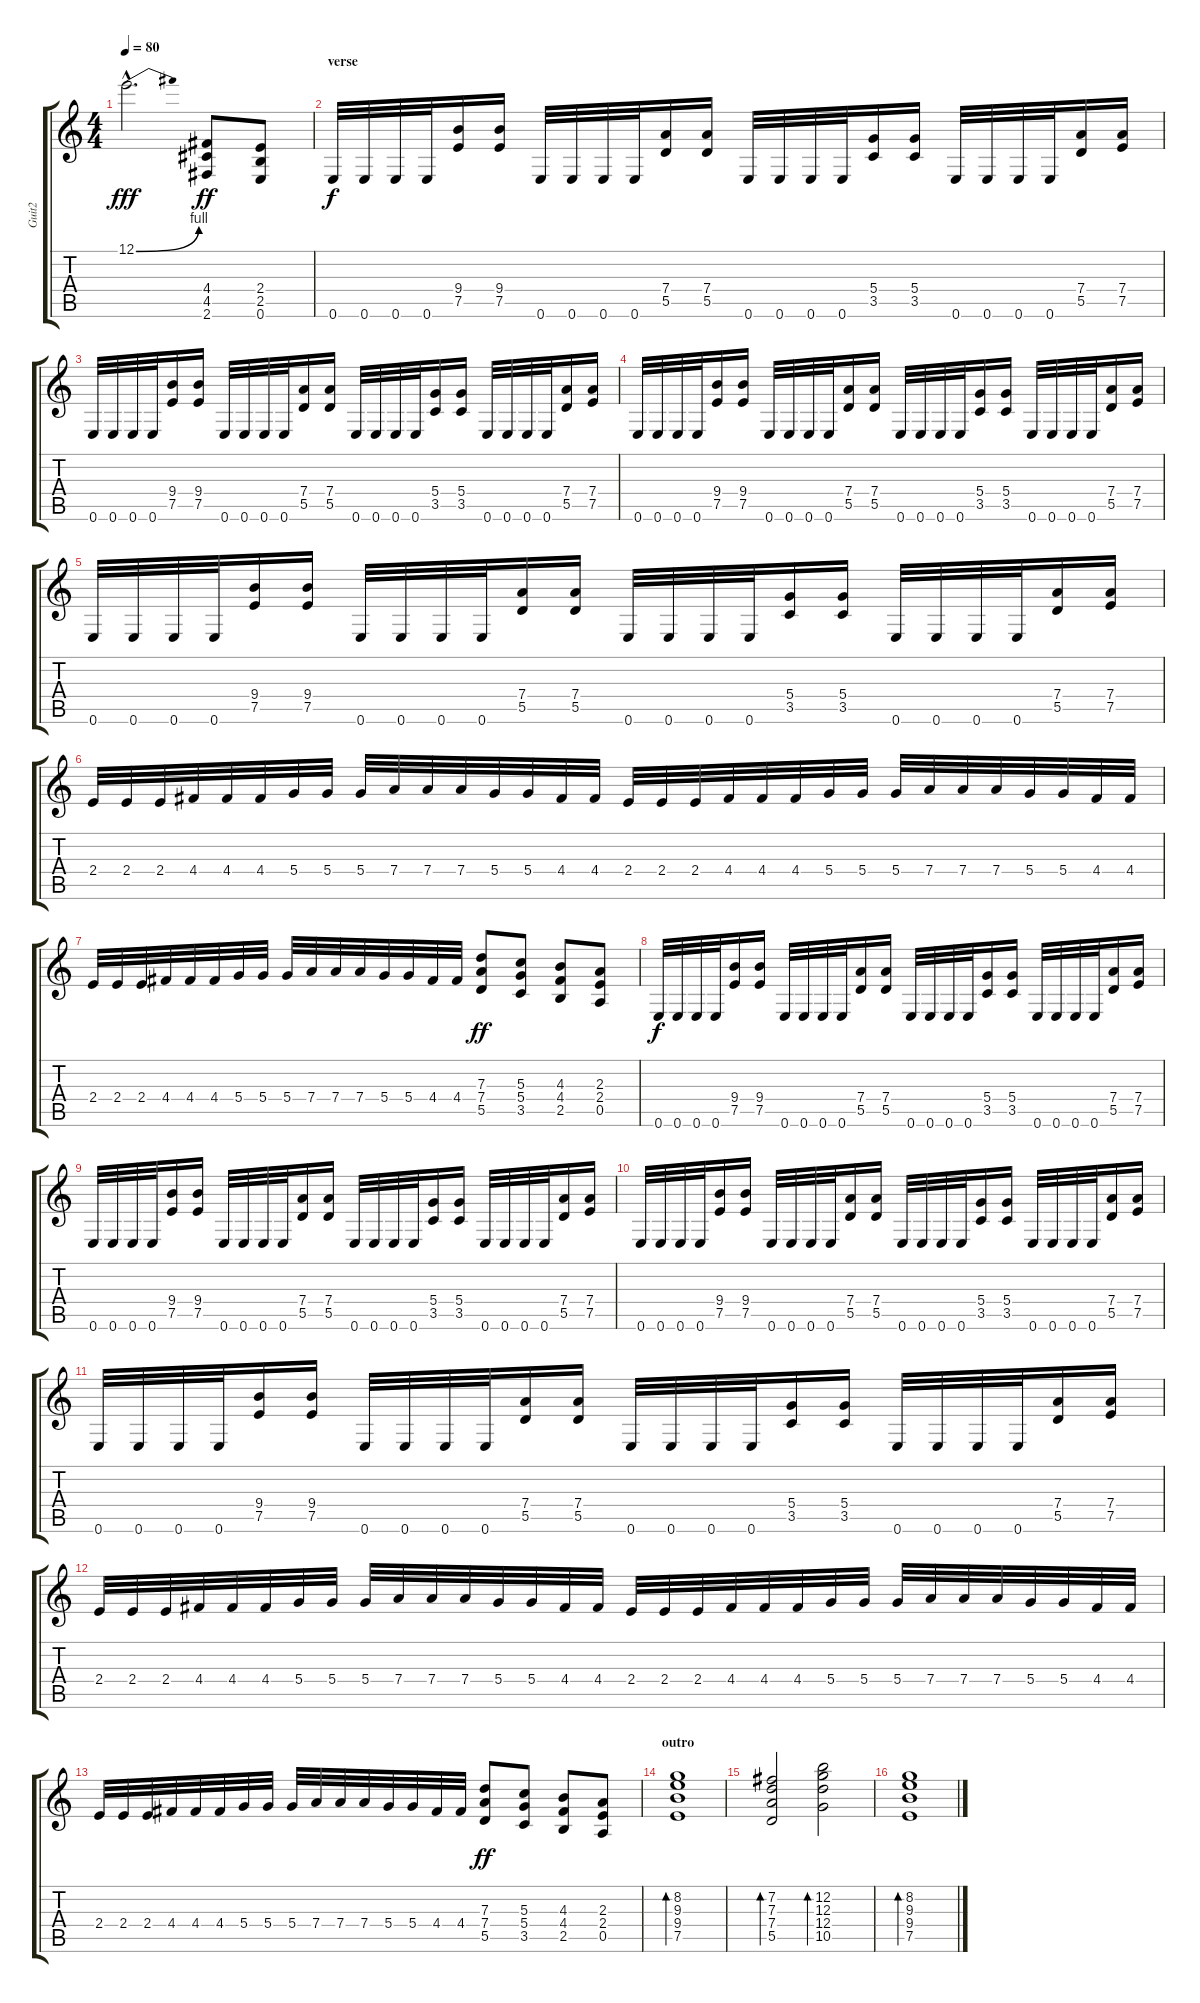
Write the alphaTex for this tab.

\track ("Guit2" "Guit2") {instrument electricguitarclean}
\staff {score tabs}
\tuning (E4 B3 G3 D3 A2 E2) {hide}
\ts (4 4)
\tempo 80
\clef g2
\ks c
12.1{be (bend 0 0 60 4) hac}.2{d dy fff} (4.4 4.5 2.6).8{dy ff} (2.4 2.5 0.6).8 |
\section ("" "verse")
0.6.32{dy f volume 11 instrument overdrivenguitar} 0.6.32 0.6.32 0.6.32 (9.4 7.5).16 (9.4 7.5).16 0.6.32 0.6.32 0.6.32 0.6.32 (7.4 5.5).16 (7.4 5.5).16 0.6.32 0.6.32 0.6.32 0.6.32 (5.4 3.5).16 (5.4 3.5).16 0.6.32 0.6.32 0.6.32 0.6.32 (7.4 5.5).16 (7.4 7.5).16 |
0.6.32 0.6.32 0.6.32 0.6.32 (9.4 7.5).16 (9.4 7.5).16 0.6.32 0.6.32 0.6.32 0.6.32 (7.4 5.5).16 (7.4 5.5).16 0.6.32 0.6.32 0.6.32 0.6.32 (5.4 3.5).16 (5.4 3.5).16 0.6.32 0.6.32 0.6.32 0.6.32 (7.4 5.5).16 (7.4 7.5).16 |
0.6.32{volume 11 instrument overdrivenguitar} 0.6.32 0.6.32 0.6.32 (9.4 7.5).16 (9.4 7.5).16 0.6.32 0.6.32 0.6.32 0.6.32 (7.4 5.5).16 (7.4 5.5).16 0.6.32 0.6.32 0.6.32 0.6.32 (5.4 3.5).16 (5.4 3.5).16 0.6.32 0.6.32 0.6.32 0.6.32 (7.4 5.5).16 (7.4 7.5).16 |
0.6.32 0.6.32 0.6.32 0.6.32 (9.4 7.5).16 (9.4 7.5).16 0.6.32 0.6.32 0.6.32 0.6.32 (7.4 5.5).16 (7.4 5.5).16 0.6.32 0.6.32 0.6.32 0.6.32 (5.4 3.5).16 (5.4 3.5).16 0.6.32 0.6.32 0.6.32 0.6.32 (7.4 5.5).16 (7.4 7.5).16 |
2.4.32 2.4.32 2.4.32 4.4.32 4.4.32 4.4.32 5.4.32 5.4.32 5.4.32 7.4.32 7.4.32 7.4.32 5.4.32 5.4.32 4.4.32 4.4.32 2.4.32 2.4.32 2.4.32 4.4.32 4.4.32 4.4.32 5.4.32 5.4.32 5.4.32 7.4.32 7.4.32 7.4.32 5.4.32 5.4.32 4.4.32 4.4.32 |
2.4.32 2.4.32 2.4.32 4.4.32 4.4.32 4.4.32 5.4.32 5.4.32 5.4.32 7.4.32 7.4.32 7.4.32 5.4.32 5.4.32 4.4.32 4.4.32 (7.3 7.4 5.5).8{dy ff} (5.3 5.4 3.5).8 (4.3 4.4 2.5).8 (2.3 2.4 0.5).8 |
0.6.32{dy f volume 11 instrument overdrivenguitar} 0.6.32 0.6.32 0.6.32 (9.4 7.5).16 (9.4 7.5).16 0.6.32 0.6.32 0.6.32 0.6.32 (7.4 5.5).16 (7.4 5.5).16 0.6.32 0.6.32 0.6.32 0.6.32 (5.4 3.5).16 (5.4 3.5).16 0.6.32 0.6.32 0.6.32 0.6.32 (7.4 5.5).16 (7.4 7.5).16 |
0.6.32 0.6.32 0.6.32 0.6.32 (9.4 7.5).16 (9.4 7.5).16 0.6.32 0.6.32 0.6.32 0.6.32 (7.4 5.5).16 (7.4 5.5).16 0.6.32 0.6.32 0.6.32 0.6.32 (5.4 3.5).16 (5.4 3.5).16 0.6.32 0.6.32 0.6.32 0.6.32 (7.4 5.5).16 (7.4 7.5).16 |
0.6.32{volume 11 instrument overdrivenguitar} 0.6.32 0.6.32 0.6.32 (9.4 7.5).16 (9.4 7.5).16 0.6.32 0.6.32 0.6.32 0.6.32 (7.4 5.5).16 (7.4 5.5).16 0.6.32 0.6.32 0.6.32 0.6.32 (5.4 3.5).16 (5.4 3.5).16 0.6.32 0.6.32 0.6.32 0.6.32 (7.4 5.5).16 (7.4 7.5).16 |
0.6.32 0.6.32 0.6.32 0.6.32 (9.4 7.5).16 (9.4 7.5).16 0.6.32 0.6.32 0.6.32 0.6.32 (7.4 5.5).16 (7.4 5.5).16 0.6.32 0.6.32 0.6.32 0.6.32 (5.4 3.5).16 (5.4 3.5).16 0.6.32 0.6.32 0.6.32 0.6.32 (7.4 5.5).16 (7.4 7.5).16 |
2.4.32 2.4.32 2.4.32 4.4.32 4.4.32 4.4.32 5.4.32 5.4.32 5.4.32 7.4.32 7.4.32 7.4.32 5.4.32 5.4.32 4.4.32 4.4.32 2.4.32 2.4.32 2.4.32 4.4.32 4.4.32 4.4.32 5.4.32 5.4.32 5.4.32 7.4.32 7.4.32 7.4.32 5.4.32 5.4.32 4.4.32 4.4.32 |
2.4.32 2.4.32 2.4.32 4.4.32 4.4.32 4.4.32 5.4.32 5.4.32 5.4.32 7.4.32 7.4.32 7.4.32 5.4.32 5.4.32 4.4.32 4.4.32 (7.3 7.4 5.5).8{dy ff} (5.3 5.4 3.5).8 (4.3 4.4 2.5).8 (2.3 2.4 0.5).8 |
\section ("" "outro")
(8.2 9.3 9.4 7.5).1{bd 120 volume 11 instrument electricguitarclean} |
(7.2 7.3 7.4 5.5).2{bd 120} (12.2 12.3 12.4 10.5).2{bd 120} |
(8.2 9.3 9.4 7.5).1{bd 120}
